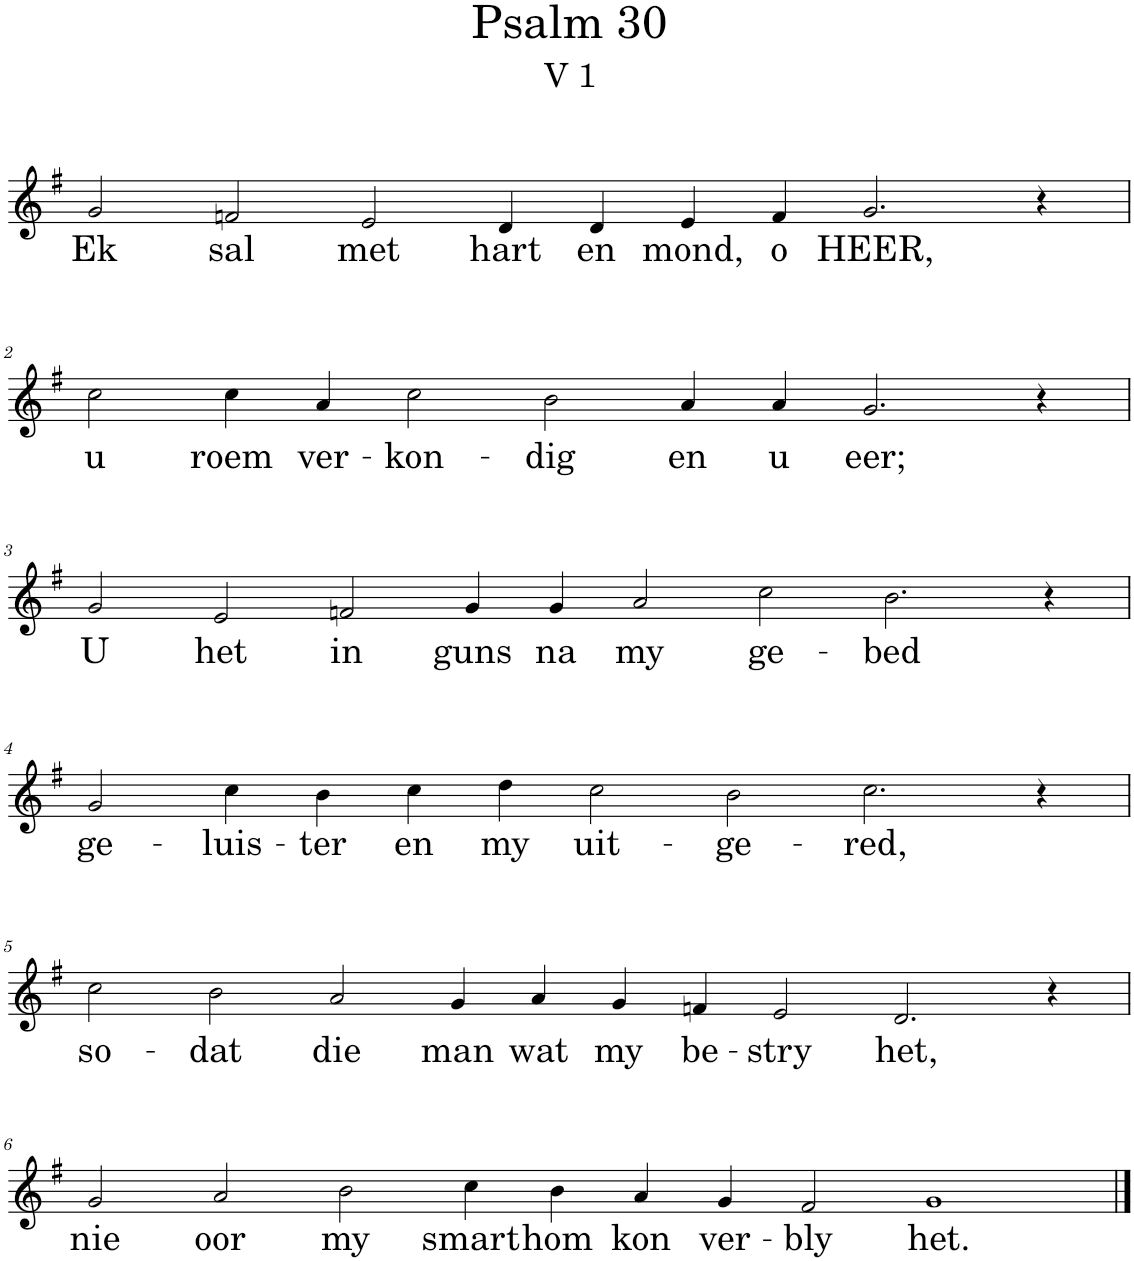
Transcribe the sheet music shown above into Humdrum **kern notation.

**kern	**text
*part1	*part1
*staff1	*staff1
*I"Pipe Organ	*
*I'Org.	*
*clefG2	*
*k[f#]	*
*M14/4	*
=1	=1
!	!LO:LY:b
2g/	Ek
!	!LO:LY:b
2fn/	sal
!	!LO:LY:b
2e/	met
!	!LO:LY:b
4d/	hart
!	!LO:LY:b
4d/	en
!	!LO:LY:b
4e/	mond,
!	!LO:LY:b
4f/	o
!	!LO:LY:b
2.g/	HEER,
4r	.
!!LO:LB:g=z
=2	=2
!	!LO:LY:b
2cc\	u
!	!LO:LY:b
4cc\	roem
!	!LO:LY:b
4a/	ver-
!	!LO:LY:b
2cc\	-kon-
!	!LO:LY:b
2b\	-dig
!	!LO:LY:b
4a/	en
!	!LO:LY:b
4a/	u
!	!LO:LY:b
2.g/	eer;
4r	.
!!LO:LB:g=z
=3	=3
*M16/4	*
!	!LO:LY:b
2g/	U
!	!LO:LY:b
2e/	het
!	!LO:LY:b
2fn/	in
!	!LO:LY:b
4g/	guns
!	!LO:LY:b
4g/	na
!	!LO:LY:b
2a/	my
!	!LO:LY:b
2cc\	ge-
!	!LO:LY:b
2.b\	-bed
4r	.
!!LO:LB:g=z
=4	=4
*M14/4	*
!	!LO:LY:b
2g/	ge-
!	!LO:LY:b
4cc\	-luis-
!	!LO:LY:b
4b\	-ter
!	!LO:LY:b
4cc\	en
!	!LO:LY:b
4dd\	my
!	!LO:LY:b
2cc\	uit-
!	!LO:LY:b
2b\	-ge-
!	!LO:LY:b
2.cc\	-red,
4r	.
!!LO:LB:g=z
=5	=5
*M16/4	*
!	!LO:LY:b
2cc\	so-
!	!LO:LY:b
2b\	-dat
!	!LO:LY:b
2a/	die
!	!LO:LY:b
4g/	man
!	!LO:LY:b
4a/	wat
!	!LO:LY:b
4g/	my
!	!LO:LY:b
4fn/	be-
!	!LO:LY:b
2e/	-stry
!	!LO:LY:b
2.d/	het,
4r	.
!!LO:LB:g=z
=6	=6
!	!LO:LY:b
2g/	nie
!	!LO:LY:b
2a/	oor
!	!LO:LY:b
2b\	my
!	!LO:LY:b
4cc\	smart
!	!LO:LY:b
4b\	hom
!	!LO:LY:b
4a/	kon
!	!LO:LY:b
4g/	ver-
!	!LO:LY:b
2f#/	-bly
!	!LO:LY:b
1g	het.
==	==
*-	*-
